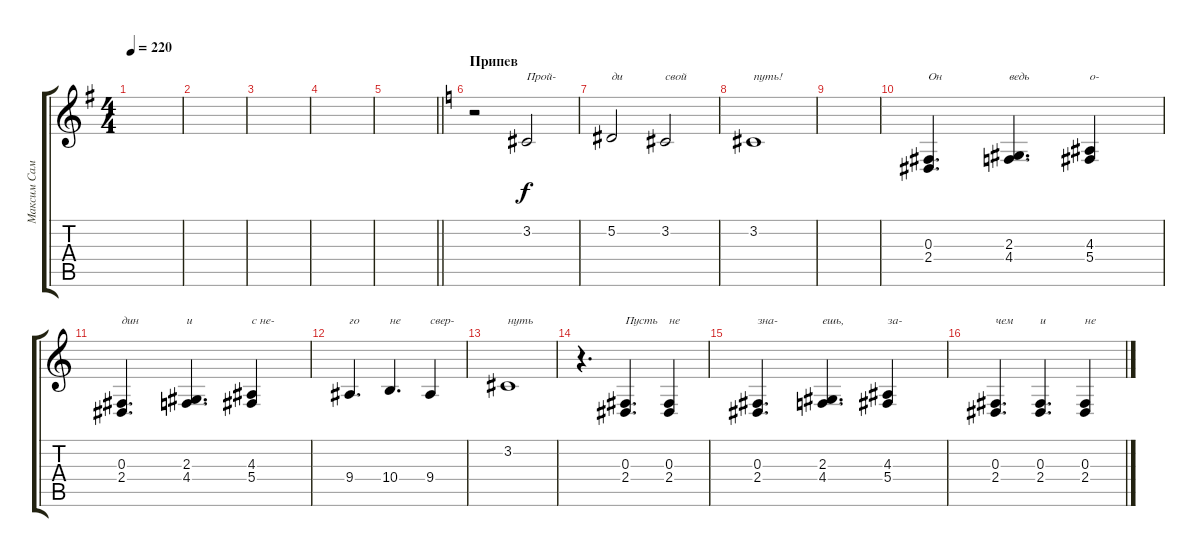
\track ("Максим Самосват" "Максим Сам") {instrument bassoon}
\staff {score tabs}
\tuning (Eb4 Bb3 Gb3 Db3 Ab2 Eb2) {hide}
\ts (4 4)
\tempo 220
\clef g2
\ks g
|
|
|
|
\barLineRight lightlight
|
\section ("" "Припев")
\ks c
r.2 3.2.2{txt "Прой-"} |
5.2.2{txt "ди"} 3.2.2{txt "свой"} |
3.2.1{txt "путь!"} |
|
(0.3 2.4).4{d txt "Он"} (2.3 4.4).4{d txt "ведь"} (4.3 5.4).4{txt "о-"} |
(0.3 2.4).4{d txt "дин"} (2.3 4.4).4{d txt "и"} (4.3 5.4).4{txt "с не-"} |
9.4.4{d txt "го"} 10.4.4{d txt "не"} 9.4.4{txt "свер-"} |
3.2.1{txt "нуть"} |
r.4{d} (0.3 2.4).4{d txt "Пусть"} (0.3 2.4).4{txt "не"} |
(0.3 2.4).4{d txt "зна-"} (2.3 4.4).4{d txt "ешь,"} (4.3 5.4).4{txt "за-"} |
(0.3 2.4).4{d txt "чем"} (0.3 2.4).4{d txt "и"} (0.3 2.4).4{txt "не"}
